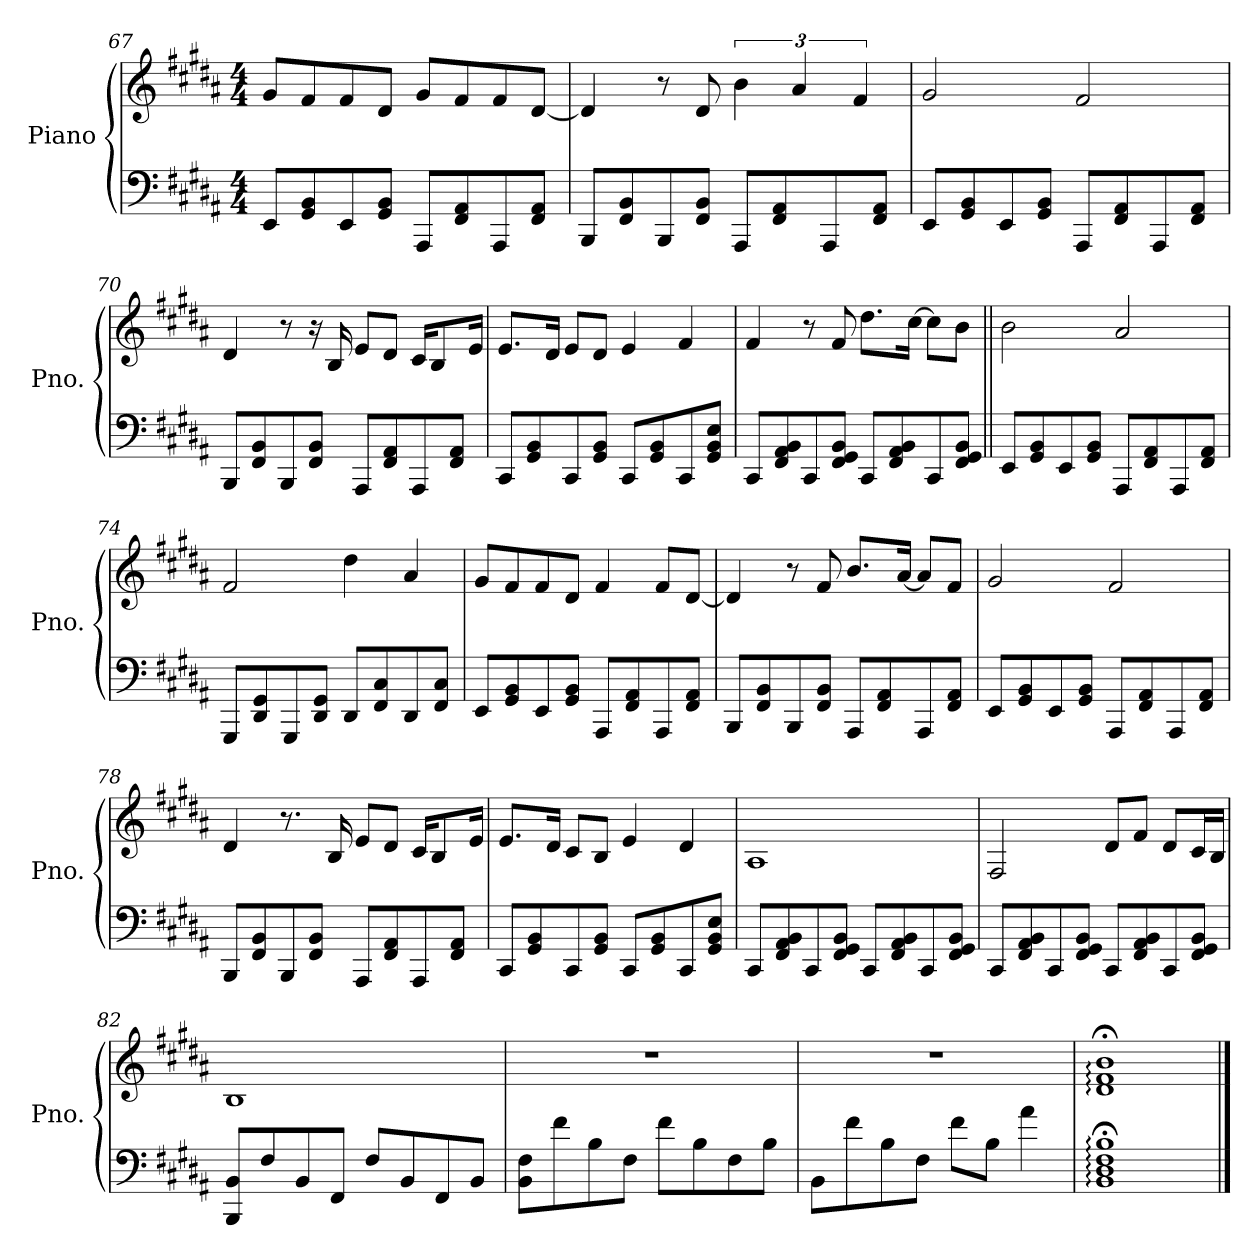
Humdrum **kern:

**kern	**kern
*part1	*part1
*staff2	*staff1
*I"Piano	*
*I'Pno.	*
*clefF4	*clefG2
*k[f#c#g#d#a#]	*k[f#c#g#d#a#]
*M4/4	*M4/4
=67	=67
8EE/L	8g#/L
8GG#/ 8BB/	8f#/
8EE/	8f#/
8GG#/ 8BB/J	8d#/J
8AAA#/L	8g#/L
8FF#/ 8AA#/	8f#/
8AAA#/	8f#/
8FF#/ 8AA#/J	[8d#/J
!!LO:PB:g=z
=68	=68
8BBB/L	4d#/]
8FF#/ 8BB/	.
8BBB/	8r
8FF#/ 8BB/J	8d#/
8AAA#/L	6b\
8FF#/ 8AA#/	.
.	6a#/
8AAA#/	.
.	6f#/
8FF#/ 8AA#/J	.
=69	=69
8EE/L	2g#/
8GG#/ 8BB/	.
8EE/	.
8GG#/ 8BB/J	.
8AAA#/L	2f#/
8FF#/ 8AA#/	.
8AAA#/	.
8FF#/ 8AA#/J	.
=70	=70
8BBB/L	4d#/
8FF#/ 8BB/	.
8BBB/	8r
8FF#/ 8BB/J	16r
.	16B/
8AAA#/L	8e/L
8FF#/ 8AA#/	8d#/J
8AAA#/	16c#/KL
.	8B/
8FF#/ 8AA#/J	.
.	16e/Jk
=71	=71
8CC#/L	8.e/L
8GG#/ 8BB/	.
.	16d#/Jk
8CC#/	8e/L
8GG#/ 8BB/J	8d#/J
8CC#/L	4e/
8GG#/ 8BB/	.
8CC#/	4f#/
8GG#/ 8BB/ 8E/J	.
!!LO:LB:g=z
=72	=72
8CC#/L	4f#/
8FF#/ 8AA#/ 8BB/	.
8CC#/	8r
8FF#/ 8GG#/ 8BB/J	8f#/
8CC#/L	8.dd#\L
8FF#/ 8AA#/ 8BB/	.
.	[16cc#\Jk
8CC#/	8cc#\L]
8FF#/ 8GG#/ 8BB/J	8b\J
=73||	=73||
8EE/L	2b\
8GG#/ 8BB/	.
8EE/	.
8GG#/ 8BB/J	.
8AAA#/L	2a#/
8FF#/ 8AA#/	.
8AAA#/	.
8FF#/ 8AA#/J	.
=74	=74
8GGG#/L	2f#/
8DD#/ 8GG#/	.
8GGG#/	.
8DD#/ 8GG#/J	.
8DD#/L	4dd#\
8FF#/ 8C#/	.
8DD#/	4a#/
8FF#/ 8C#/J	.
=75	=75
8EE/L	8g#/L
8GG#/ 8BB/	8f#/
8EE/	8f#/
8GG#/ 8BB/J	8d#/J
8AAA#/L	4f#/
8FF#/ 8AA#/	.
8AAA#/	8f#/L
8FF#/ 8AA#/J	[8d#/J
!!LO:LB:g=z
=76	=76
8BBB/L	4d#/]
8FF#/ 8BB/	.
8BBB/	8r
8FF#/ 8BB/J	8f#/
8AAA#/L	8.b/L
8FF#/ 8AA#/	.
.	[16a#/Jk
8AAA#/	8a#/L]
8FF#/ 8AA#/J	8f#/J
=77	=77
8EE/L	2g#/
8GG#/ 8BB/	.
8EE/	.
8GG#/ 8BB/J	.
8AAA#/L	2f#/
8FF#/ 8AA#/	.
8AAA#/	.
8FF#/ 8AA#/J	.
=78	=78
8BBB/L	4d#/
8FF#/ 8BB/	.
8BBB/	8.r
8FF#/ 8BB/J	.
.	16B/
8AAA#/L	8e/L
8FF#/ 8AA#/	8d#/J
8AAA#/	16c#/KL
.	8B/
8FF#/ 8AA#/J	.
.	16e/Jk
=79	=79
8CC#/L	8.e/L
8GG#/ 8BB/	.
.	16d#/Jk
8CC#/	8c#/L
8GG#/ 8BB/J	8B/J
8CC#/L	4e/
8GG#/ 8BB/	.
8CC#/	4d#/
8GG#/ 8BB/ 8E/J	.
!!LO:LB:g=z
=80	=80
8CC#/L	1A#
8FF#/ 8AA#/ 8BB/	.
8CC#/	.
8FF#/ 8GG#/ 8BB/J	.
8CC#/L	.
8FF#/ 8AA#/ 8BB/	.
8CC#/	.
8FF#/ 8GG#/ 8BB/J	.
=81	=81
8CC#/L	2F#/
8FF#/ 8AA#/ 8BB/	.
8CC#/	.
8FF#/ 8GG#/ 8BB/J	.
8CC#/L	8d#/L
8FF#/ 8AA#/ 8BB/	8f#/J
8CC#/	8d#/L
8FF#/ 8GG#/ 8BB/J	16c#/L
.	16B/JJ
=82	=82
8BBB/ 8BB/L	1B
8F#/	.
8BB/	.
8FF#/J	.
8F#/L	.
8BB/	.
8FF#/	.
8BB/J	.
=83	=83
8BB\ 8F#\L	1r
8f#\	.
8B\	.
8F#\J	.
8f#\L	.
8B\	.
8F#\	.
8B\J	.
!!LO:LB:g=z
=84	=84
8BB\L	1r
8f#\	.
8B\	.
8F#\J	.
8f#\L	.
8B\J	.
4a#\	.
=85	=85
1BB;<: 1D#;<: 1F#;<: 1B;<:	1d#;<: 1f#;<: 1b;<:
==	==
*-	*-
